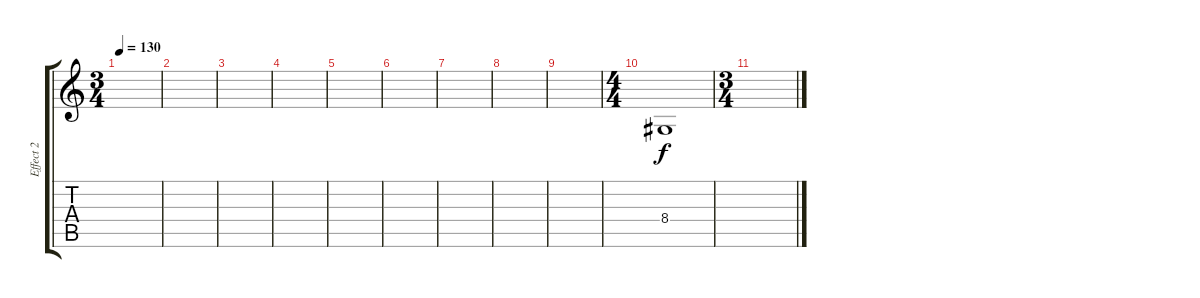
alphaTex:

\track ("Effect 2" "Effect 2") {instrument pad2warm}
\staff {score tabs}
\tuning (D4 A3 F3 C3 G2 C2) {hide}
\ts (3 4)
\tempo 130
\clef g2
\ks c
|
|
|
|
|
|
|
|
|
\ts (4 4)
8.4.1 |
\ts (3 4)
